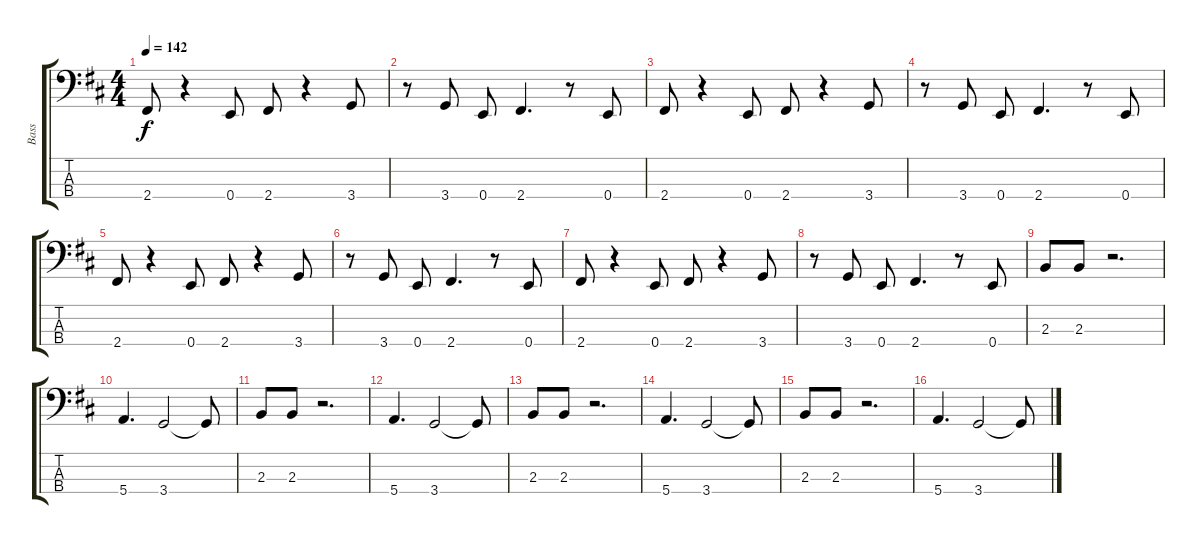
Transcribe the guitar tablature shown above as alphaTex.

\track ("Bass" "Bass") {instrument electricbassfinger}
\staff {score tabs}
\tuning (G2 D2 A1 E1) {hide}
\ts (4 4)
\tempo 142
\clef f4
\ks bminor
2.4.8{dy f} r.4 0.4.8 2.4.8 r.4 3.4.8 |
r.8 3.4.8 0.4.8 2.4.4{d} r.8 0.4.8 |
2.4.8 r.4 0.4.8 2.4.8 r.4 3.4.8 |
r.8 3.4.8 0.4.8 2.4.4{d} r.8 0.4.8 |
2.4.8 r.4 0.4.8 2.4.8 r.4 3.4.8 |
r.8 3.4.8 0.4.8 2.4.4{d} r.8 0.4.8 |
2.4.8 r.4 0.4.8 2.4.8 r.4 3.4.8 |
r.8 3.4.8 0.4.8 2.4.4{d} r.8 0.4.8 |
2.3.8 2.3.8 r.2{d} |
5.4.4{d} 3.4.2 3.4{t}.8 |
2.3.8 2.3.8 r.2{d} |
5.4.4{d} 3.4.2 3.4{t}.8 |
2.3.8 2.3.8 r.2{d} |
5.4.4{d} 3.4.2 3.4{t}.8 |
2.3.8 2.3.8 r.2{d} |
5.4.4{d} 3.4.2 3.4{t}.8
